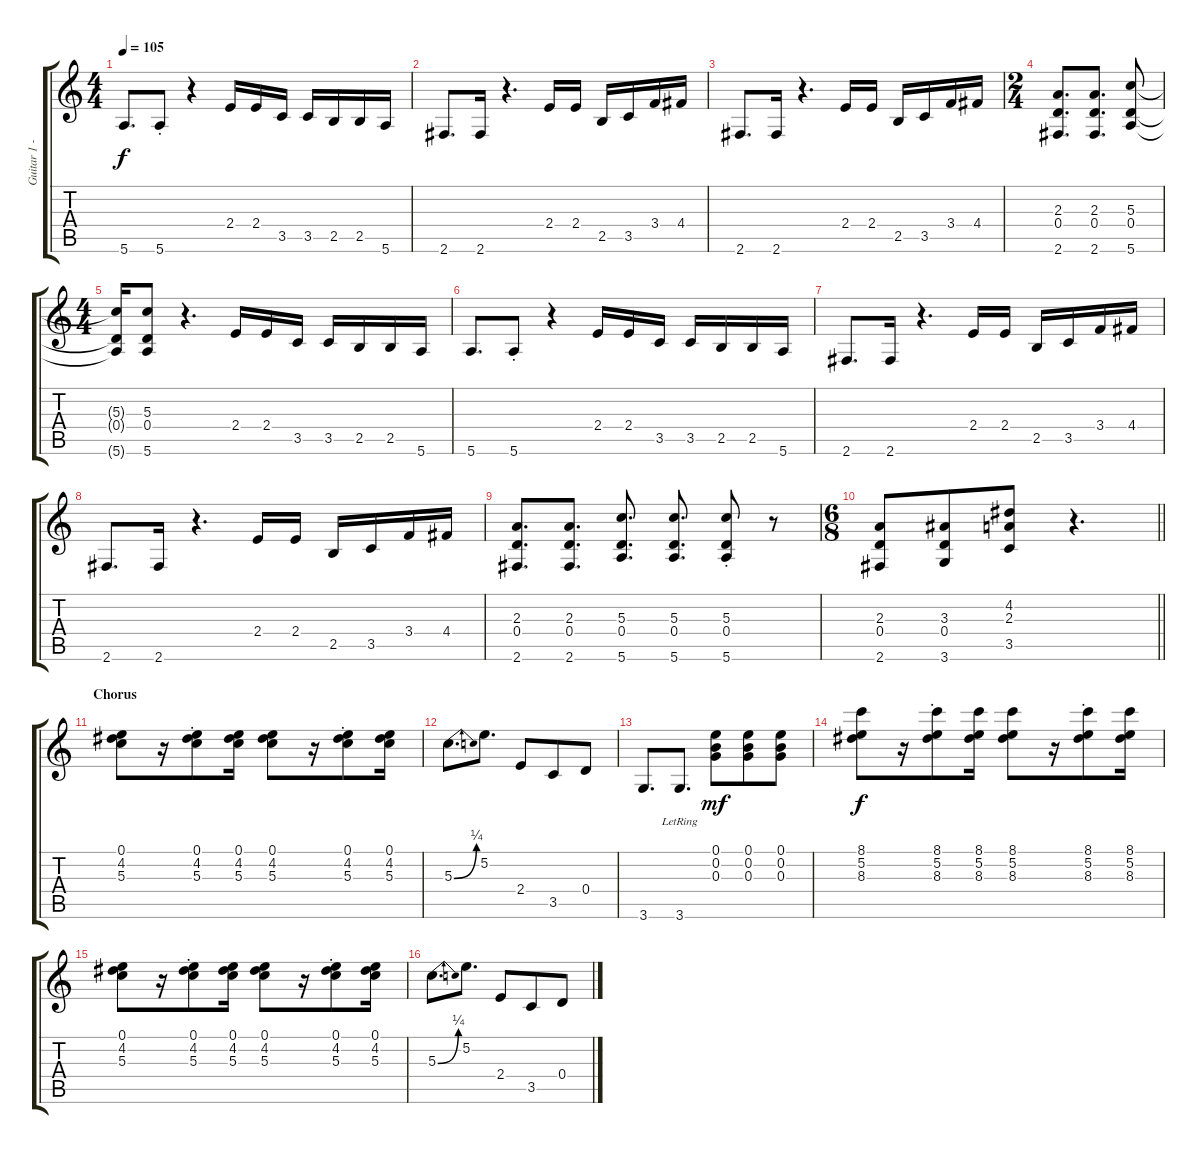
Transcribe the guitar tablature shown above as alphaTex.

\track ("Guitar 1 - Omar" "Guitar 1 -") {instrument distortionguitar}
\staff {score tabs}
\tuning (E4 B3 G3 D3 A2 E2) {hide}
\ts (4 4)
\tempo 105
\clef g2
\ks c
5.6.8{d dy f} 5.6{st}.8 r.4 2.4.16 2.4.16 3.5.16 3.5.16 2.5.16 2.5.16 5.6.16 |
2.6.8{d} 2.6.16 r.4{d} 2.4.16 2.4.16 2.5.16 3.5.16 3.4.16 4.4.16 |
2.6.8{d} 2.6.16 r.4{d} 2.4.16 2.4.16 2.5.16 3.5.16 3.4.16 4.4.16 |
\ts (2 4)
(2.3 0.4 2.6).8{d} (2.3 0.4 2.6).8{d} (5.3 0.4 5.6).8 |
\ts (4 4)
(5.3{t} 0.4{t} 5.6{t}).16 (5.3 0.4 5.6).8 r.4{d} 2.4.16 2.4.16 3.5.16 3.5.16 2.5.16 2.5.16 5.6.16 |
5.6.8{d} 5.6{st}.8 r.4 2.4.16 2.4.16 3.5.16 3.5.16 2.5.16 2.5.16 5.6.16 |
2.6.8{d} 2.6.16 r.4{d} 2.4.16 2.4.16 2.5.16 3.5.16 3.4.16 4.4.16 |
2.6.8{d} 2.6.16 r.4{d} 2.4.16 2.4.16 2.5.16 3.5.16 3.4.16 4.4.16 |
(2.3 0.4 2.6).8{d} (2.3 0.4 2.6).8{d} (5.3 0.4 5.6).8{d} (5.3 0.4 5.6).8{d} (5.3{st} 0.4{st} 5.6{st}).8 r.8 |
\ts (6 8)
\barLineRight lightlight
(2.3 0.4 2.6).8 (3.3 0.4 3.6).8 (4.2 2.3 3.5).8 r.4{d} |
\section ("" "Chorus")
(0.1 4.2 5.3).8{volume 8} r.16 (0.1{st} 4.2{st} 5.3{st}).8 (0.1 4.2 5.3).16 (0.1 4.2 5.3).8 r.16 (0.1{st} 4.2{st} 5.3{st}).8 (0.1 4.2 5.3).16 |
5.3{be (bend 0 0 60 1)}.8{d} 5.2.8{d} 2.4.8 3.5.8 0.4.8 |
3.6.8{d} 3.6{lr}.8{d} (0.1 0.2 0.3).8{dy mf} (0.1 0.2 0.3).8 (0.1 0.2 0.3).8 |
(8.1 5.2 8.3).8{dy f} r.16 (8.1{st} 5.2{st} 8.3{st}).8 (8.1 5.2 8.3).16 (8.1 5.2 8.3).8 r.16 (8.1{st} 5.2{st} 8.3{st}).8 (8.1 5.2 8.3).16 |
(0.1 4.2 5.3).8 r.16 (0.1{st} 4.2{st} 5.3{st}).8 (0.1 4.2 5.3).16 (0.1 4.2 5.3).8 r.16 (0.1{st} 4.2{st} 5.3{st}).8 (0.1 4.2 5.3).16 |
5.3{be (bend 0 0 60 1)}.8{d} 5.2.8{d} 2.4.8 3.5.8 0.4.8
